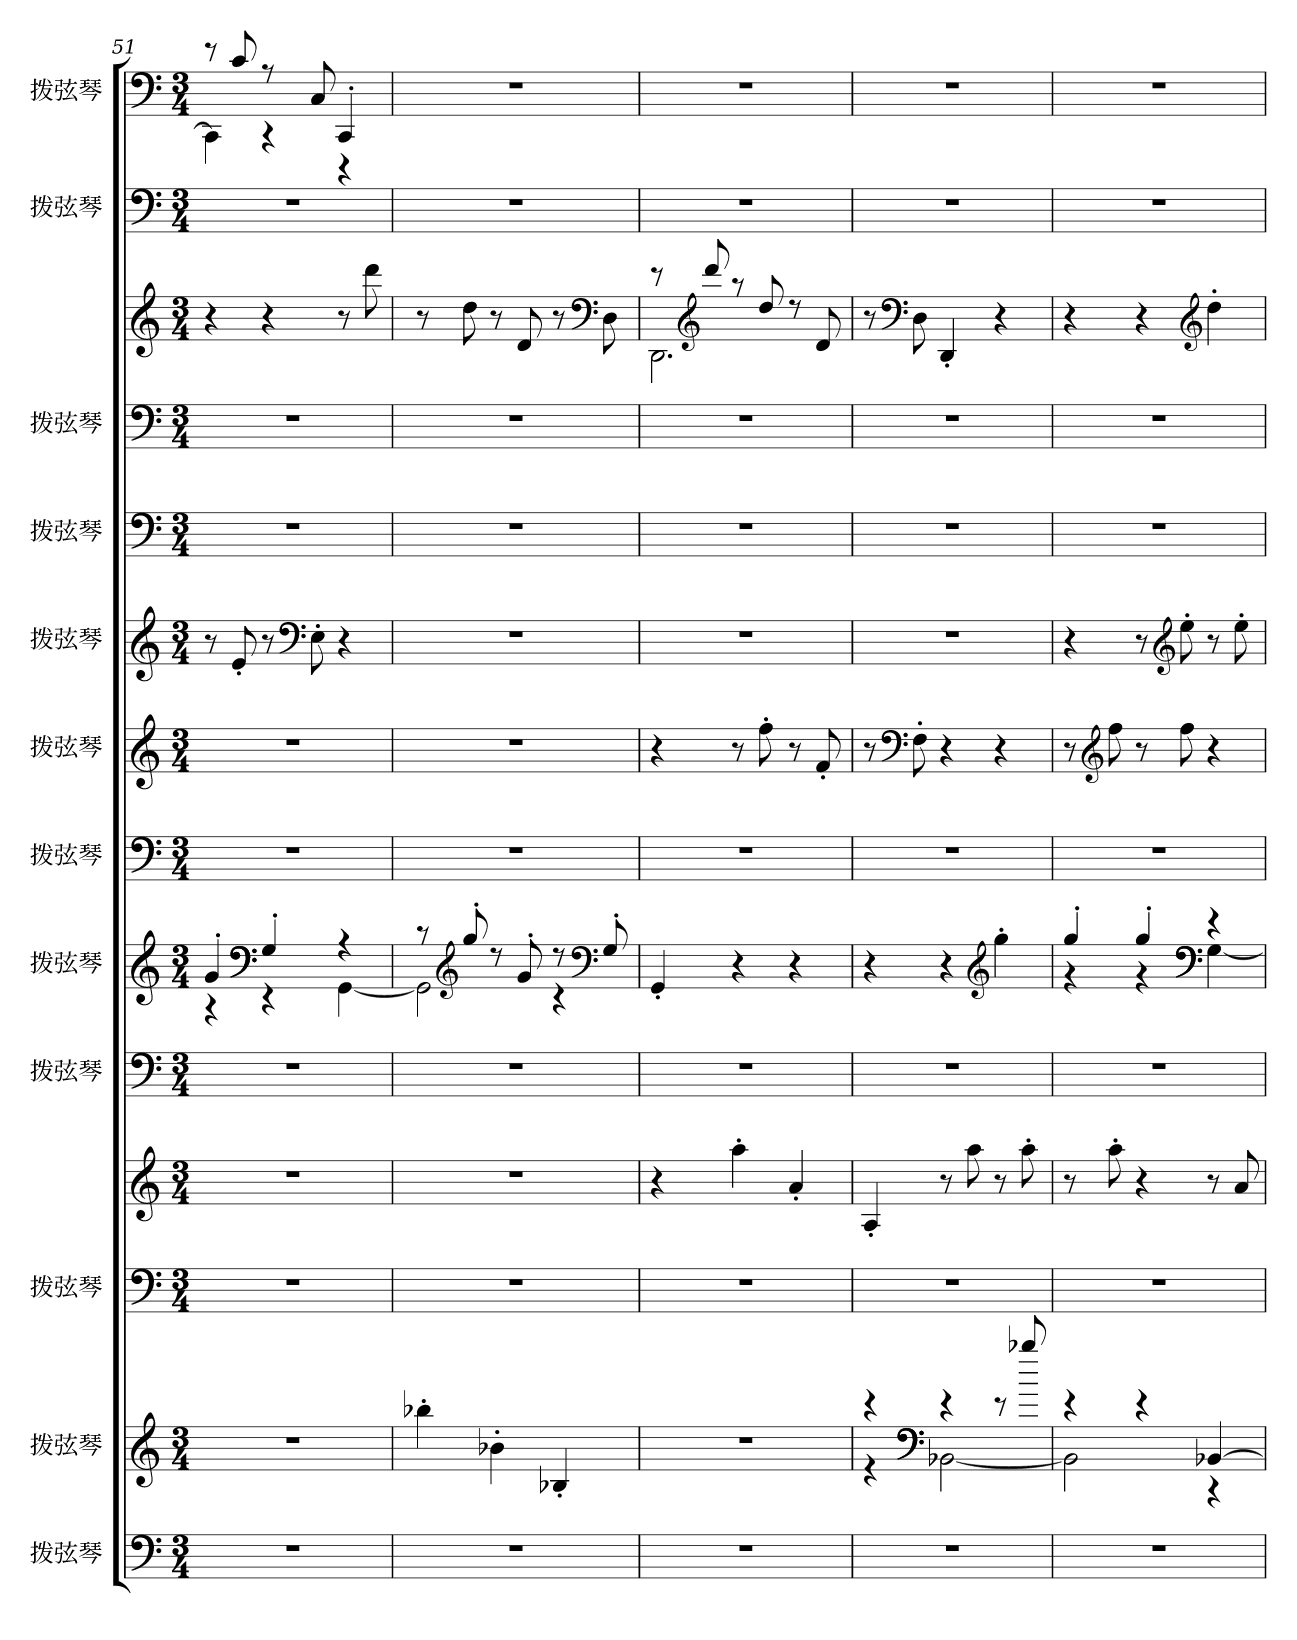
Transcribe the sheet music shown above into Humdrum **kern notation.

**kern	**kern	**kern	**kern	**kern	**kern	**kern	**kern	**kern	**kern	**kern	**kern	**kern	**kern
*part12	*part11	*part10	*part10	*part9	*part8	*part7	*part6	*part5	*part4	*part3	*part3	*part2	*part1
*staff14	*staff13	*staff12	*staff11	*staff10	*staff9	*staff8	*staff7	*staff6	*staff5	*staff4	*staff3	*staff2	*staff1
*I"拨弦琴	*I"拨弦琴	*I"拨弦琴	*	*I"拨弦琴	*I"拨弦琴	*I"拨弦琴	*I"拨弦琴	*I"拨弦琴	*I"拨弦琴	*I"拨弦琴	*	*I"拨弦琴	*I"拨弦琴
*clefF4	*clefG2	*clefF4	*clefG2	*clefF4	*clefG2	*clefF4	*clefG2	*clefG2	*clefF4	*clefF4	*clefG2	*clefF4	*clefF4
*k[]	*k[]	*k[]	*k[]	*k[]	*k[]	*k[]	*k[]	*k[]	*k[]	*k[]	*k[]	*k[]	*k[]
*M3/4	*M3/4	*M3/4	*M3/4	*M3/4	*M3/4	*M3/4	*M3/4	*M3/4	*M3/4	*M3/4	*M3/4	*M3/4	*M3/4
=51	=51	=51	=51	=51	=51	=51	=51	=51	=51	=51	=51	=51	=51
*	*	*	*	*	*^	*	*	*	*	*	*	*	*^
2.r	2.r	2.r	2.r	2.r	4g'/	4r	2.r	2.r	8r	2.r	2.r	4r	2.r	8r	4CC\]
.	.	.	.	.	.	.	.	.	8e'/	.	.	.	.	8c/	.
*	*	*	*	*	*clefF4	*	*	*	*	*	*	*	*	*	*
.	.	.	.	.	4G'/	4r	.	.	8r	.	.	4r	.	8r	4r
*	*	*	*	*	*	*	*	*	*clefF4	*	*	*	*	*	*
.	.	.	.	.	.	.	.	.	8E'\	.	.	.	.	8C/	.
.	.	.	.	.	4r	[4GG\	.	.	4r	.	.	8r	.	4CC'/	4r
.	.	.	.	.	.	.	.	.	.	.	.	8ddd\	.	.	.
*	*	*	*	*	*	*	*	*	*	*	*	*	*	*v	*v
=52	=52	=52	=52	=52	=52	=52	=52	=52	=52	=52	=52	=52	=52	=52
2.r	4bb-X'\	2.r	2.r	2.r	8r	2GG\]	2.r	2.r	2.r	2.r	2.r	8r	2.r	2.r
*	*	*	*	*	*clefG2	*	*	*	*	*	*	*	*	*
.	.	.	.	.	8gg'/	.	.	.	.	.	.	8dd\	.	.
.	4b-X'\	.	.	.	8r	.	.	.	.	.	.	8r	.	.
.	.	.	.	.	8g'/	.	.	.	.	.	.	8d/	.	.
.	4B-X'/	.	.	.	8r	4r	.	.	.	.	.	8r	.	.
*	*	*	*	*	*clefF4	*	*	*	*	*	*	*clefF4	*	*
.	.	.	.	.	8G'/	.	.	.	.	.	.	8D\	.	.
*	*	*	*	*	*v	*v	*	*	*	*	*	*	*	*
=53	=53	=53	=53	=53	=53	=53	=53	=53	=53	=53	=53	=53	=53
*	*	*	*	*	*	*	*	*	*	*	*^	*	*
2.r	2.r	2.r	4r	2.r	4GG'/	2.r	4r	2.r	2.r	2.r	8r	2.DD\	2.r	2.r
*	*	*	*	*	*	*	*	*	*	*	*clefG2	*	*	*
.	.	.	.	.	.	.	.	.	.	.	8ddd/	.	.	.
.	.	.	4aa'\	.	4r	.	8r	.	.	.	8r	.	.	.
.	.	.	.	.	.	.	8ff'\	.	.	.	8dd/	.	.	.
.	.	.	4a'/	.	4r	.	8r	.	.	.	8r	.	.	.
.	.	.	.	.	.	.	8f'/	.	.	.	8d/	.	.	.
*	*	*	*	*	*	*	*	*	*	*	*v	*v	*	*
!!LO:PB:g=z
=54	=54	=54	=54	=54	=54	=54	=54	=54	=54	=54	=54	=54	=54
*	*^	*	*	*	*	*	*	*	*	*	*	*	*
2.r	4r	4r	2.r	4A'/	2.r	4r	2.r	8r	2.r	2.r	2.r	8r	2.r	2.r
*	*	*	*	*	*	*	*	*clefF4	*	*	*	*clefF4	*	*
.	.	.	.	.	.	.	.	8F'\	.	.	.	8D\	.	.
*	*clefF4	*	*	*	*	*	*	*	*	*	*	*	*	*
.	4r	[2BB-X\	.	8r	.	4r	.	4r	.	.	.	4DD'/	.	.
.	.	.	.	8aa\	.	.	.	.	.	.	.	.	.	.
*	*	*	*	*	*	*clefG2	*	*	*	*	*	*	*	*
.	8r	.	.	8r	.	4gg'\	.	4r	.	.	.	4r	.	.
.	8bb-X/	.	.	8aa'\	.	.	.	.	.	.	.	.	.	.
=55	=55	=55	=55	=55	=55	=55	=55	=55	=55	=55	=55	=55	=55	=55
*	*	*	*	*	*	*^	*	*	*	*	*	*	*	*
2.r	4r	2BB-\]	2.r	8r	2.r	4gg'/	4r	2.r	8r	4r	2.r	2.r	4r	2.r	2.r
*	*	*	*	*	*	*	*	*	*clefG2	*	*	*	*	*	*
.	.	.	.	8aa'\	.	.	.	.	8ff\	.	.	.	.	.	.
.	4r	.	.	4r	.	4gg'/	4r	.	8r	8r	.	.	4r	.	.
*	*	*	*	*	*	*	*	*	*	*clefG2	*	*	*	*	*
.	.	.	.	.	.	.	.	.	8ff\	8ee'\	.	.	.	.	.
*	*	*	*	*	*	*clefF4	*	*	*	*	*	*	*clefG2	*	*
.	[4BB-X/	4r	.	8r	.	4r	[4G\	.	4r	8r	.	.	4dd'\	.	.
.	.	.	.	8a/	.	.	.	.	.	8ee'\	.	.	.	.	.
*	*v	*v	*	*	*	*v	*v	*	*	*	*	*	*	*	*
=	=	=	=	=	=	=	=	=	=	=	=	=	=
*-	*-	*-	*-	*-	*-	*-	*-	*-	*-	*-	*-	*-	*-
